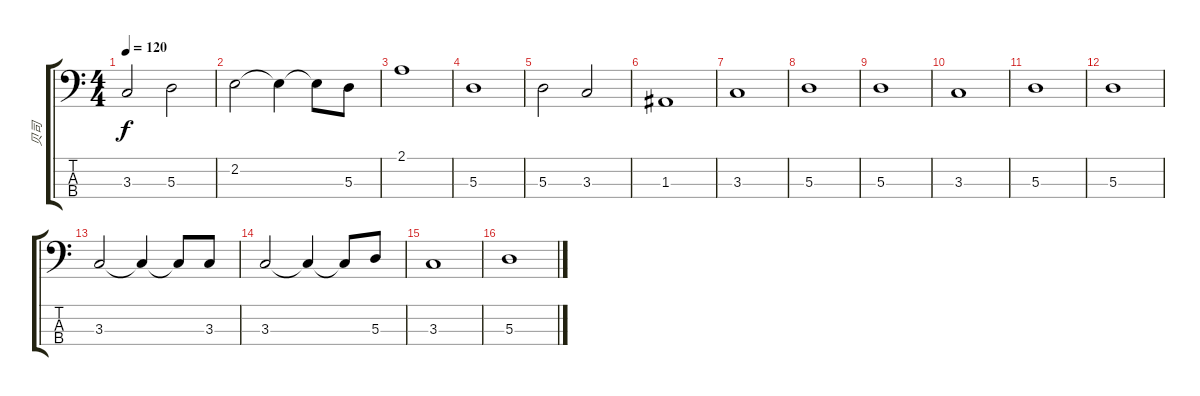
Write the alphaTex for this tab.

\track ("贝司" "贝司") {instrument electricbassfinger}
\staff {score tabs}
\tuning (G2 D2 A1 E1) {hide}
\ts (4 4)
\tempo 120
\clef f4
\ks c
3.3.2{dy f} 5.3.2 |
2.2.2 2.2{t}.4 2.2{t}.8 5.3.8 |
2.1.1 |
5.3.1 |
5.3.2 3.3.2 |
1.3.1 |
3.3.1 |
5.3.1 |
5.3.1 |
3.3.1 |
5.3.1 |
5.3.1 |
3.3.2 3.3{t}.4 3.3{t}.8 3.3.8 |
3.3.2 3.3{t}.4 3.3{t}.8 5.3.8 |
3.3.1 |
5.3.1
